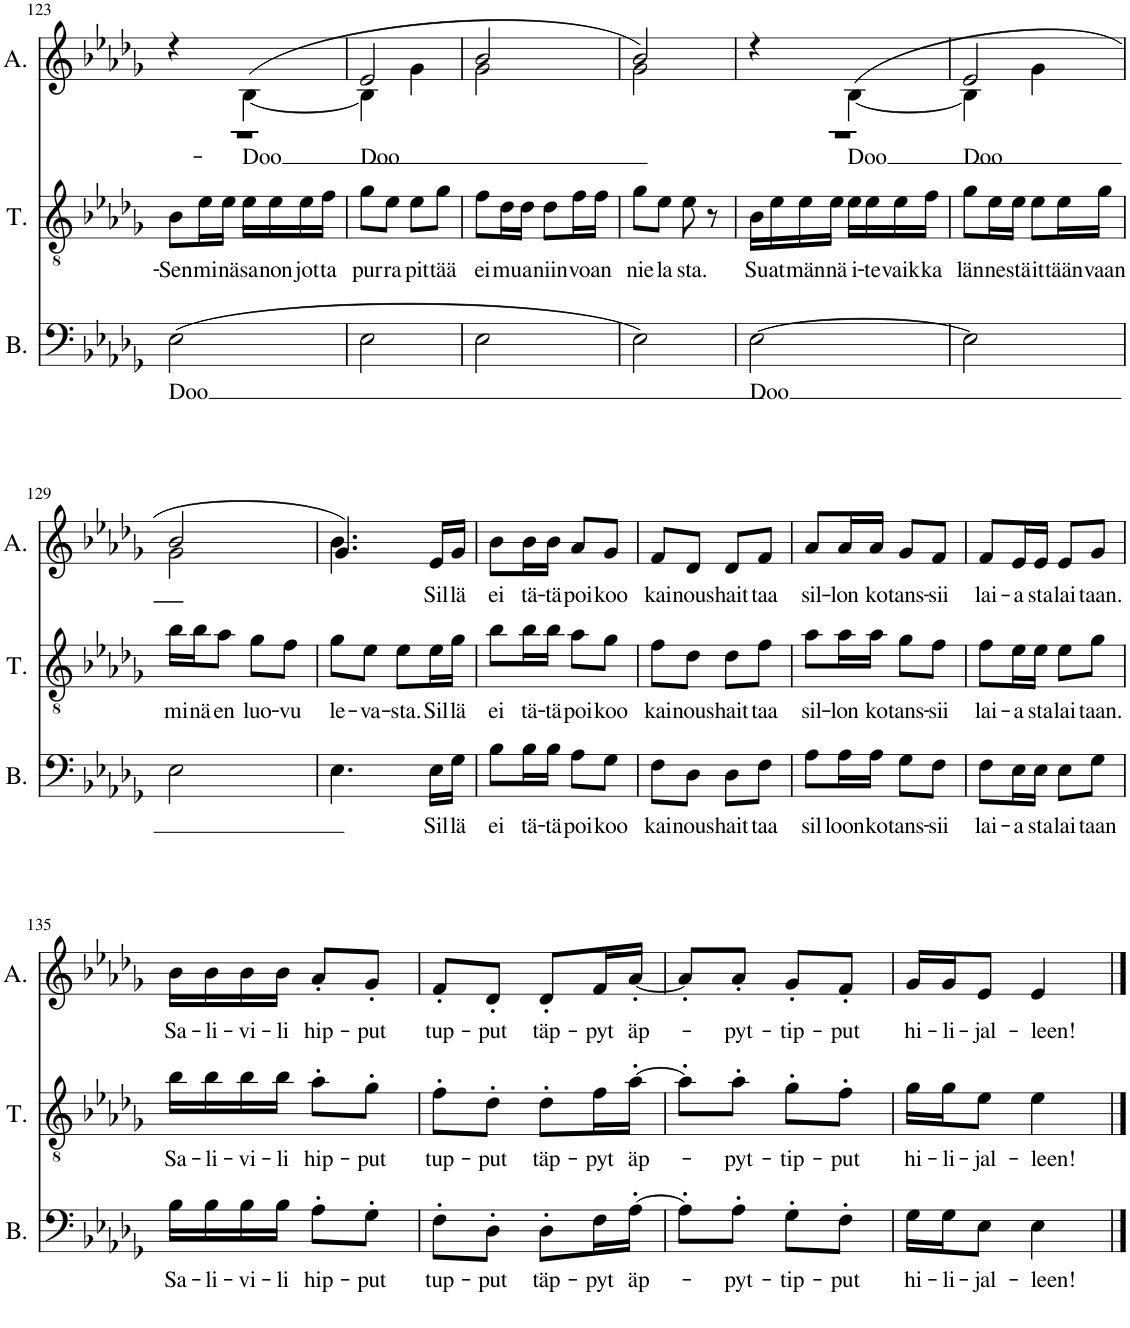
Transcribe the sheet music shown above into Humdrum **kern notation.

**kern	**text	**kern	**text	**kern	**text
*part3	*part3	*part2	*part2	*part1	*part1
*staff3	*staff3	*staff2	*staff2	*staff1	*staff1
*I"Bass	*	*I"Tenor	*	*I"Alto	*
*I'B.	*	*I'T.	*	*I'A.	*
!!LO:PB:g=z
*clefF4	*	*clefGv2	*	*clefG2	*
*k[b-e-a-d-g-]	*	*k[b-e-a-d-g-]	*	*k[b-e-a-d-g-]	*
*M2/4	*	*M2/4	*	*M2/4	*
=123	=123	=123	=123	=123	=123
!	!LO:LY:b	!	!LO:LY:b	!	!
*	*	*	*	*^	*
(2E-\	Doo	8B-\L	Sen	4r	2r	.
!	!	!	!LO:LY:b	!	!	!
.	.	16e-\L	mi-	.	.	.
!	!	!	!LO:LY:b	!	!	!
.	.	16e-\JJ	-nä	.	.	.
!	!	!	!LO:LY:b	!	!	!LO:LY:b
.	.	16e-\LL	sa-	([4B-\	.	Doo
!	!	!	!LO:LY:b	!	!	!
.	.	16e-\	-non	.	.	.
!	!	!	!LO:LY:b	!	!	!
.	.	16e-\	jot-	.	.	.
!	!	!	!LO:LY:b	!	!	!
.	.	16f\JJ	-ta	.	.	.
=124	=124	=124	=124	=124	=124	=124
!	!	!	!LO:LY:b	!	!	!LO:LY:b
2E-\	.	8g-\L	pur-	4B-\]	2e-/	Doo
!	!	!	!LO:LY:b	!	!	!
.	.	8e-\J	-ra	.	.	.
!	!	!	!LO:LY:b	!	!	!
.	.	8e-\L	pit-	4g-\	.	.
!	!	!	!LO:LY:b	!	!	!
.	.	8g-\J	-tää	.	.	.
=125	=125	=125	=125	=125	=125	=125
!	!	!	!LO:LY:b	!	!	!
2E-\	.	8f\L	ei	2g-\	2b-/	.
!	!	!	!LO:LY:b	!	!	!
.	.	16d-\L	mu-	.	.	.
!	!	!	!LO:LY:b	!	!	!
.	.	16d-\JJ	-a	.	.	.
!	!	!	!LO:LY:b	!	!	!
.	.	8d-\L	niin	.	.	.
!	!	!	!LO:LY:b	!	!	!
.	.	16f\L	vo-	.	.	.
!	!	!	!LO:LY:b	!	!	!
.	.	16f\JJ	an	.	.	.
=126	=126	=126	=126	=126	=126	=126
!	!	!	!LO:LY:b	!	!	!
2E-\)	.	8g-\L	nie	2g-\)	2b-/	.
!	!	!	!LO:LY:b	!	!	!
.	.	8e-\J	-la-	.	.	.
!	!	!	!LO:LY:b	!	!	!
.	.	8e-\	-sta.	.	.	.
.	.	8r	.	.	.	.
=127	=127	=127	=127	=127	=127	=127
!	!LO:LY:b	!	!LO:LY:b	!	!	!
[2E-\	Doo	16B-\LL	Su-	4r	2r	.
!	!	!	!LO:LY:b	!	!	!
.	.	16e-\	-at	.	.	.
!	!	!	!LO:LY:b	!	!	!
.	.	16e-\	män-	.	.	.
!	!	!	!LO:LY:b	!	!	!
.	.	16e-\JJ	-nä	.	.	.
!	!	!	!LO:LY:b	!	!	!LO:LY:b
.	.	16e-\LL	i-	([4B-\	.	Doo
!	!	!	!LO:LY:b	!	!	!
.	.	16e-\	-te	.	.	.
!	!	!	!LO:LY:b	!	!	!
.	.	16e-\	vaik-	.	.	.
!	!	!	!LO:LY:b	!	!	!
.	.	16f\JJ	-ka	.	.	.
=128	=128	=128	=128	=128	=128	=128
!	!	!	!LO:LY:b	!	!	!LO:LY:b
2E-\]	.	8g-\L	län-	4B-\]	2e-/	Doo
!	!	!	!LO:LY:b	!	!	!
.	.	16e-\L	-ne-	.	.	.
!	!	!	!LO:LY:b	!	!	!
.	.	16e-\JJ	-stä	.	.	.
!	!	!	!LO:LY:b	!	!	!
.	.	8e-\L	it-	4g-\	.	.
!	!	!	!LO:LY:b	!	!	!
.	.	16e-\L	tään-	.	.	.
!	!	!	!LO:LY:b	!	!	!
.	.	16g-\JJ	-vaan	.	.	.
!!LO:LB:g=z	!!
=129	=129	=129	=129	=129	=129	=129
!	!	!	!LO:LY:b	!	!	!
2E-\	.	16b-\LL	mi-	2g-\	2b-/	.
!	!	!	!LO:LY:b	!	!	!
.	.	16b-\J	-nä	.	.	.
!	!	!	!LO:LY:b	!	!	!
.	.	8a-\J	en	.	.	.
!	!	!	!LO:LY:b	!	!	!
.	.	8g-\L	luo-	.	.	.
!	!	!	!LO:LY:b	!	!	!
.	.	8f\J	-vu	.	.	.
=130	=130	=130	=130	=130	=130	=130
!	!	!	!LO:LY:b	!	!	!
4.E-\	.	8g-\L	le-	4.g-/)	4.b-\	.
!	!	!	!LO:LY:b	!	!	!
.	.	8e-\J	-va-	.	.	.
!	!	!	!LO:LY:b	!	!	!
.	.	8e-\L	-sta.	.	.	.
!	!LO:LY:b	!	!LO:LY:b	!	!	!LO:LY:b
16E-\LL	Sil-	16e-\L	Sil-	16e-/LL	8ryy	Sil-
!	!LO:LY:b	!	!LO:LY:b	!	!	!LO:LY:b
16G-\JJ	-lä	16g-\JJ	-lä	16g-/JJ	.	lä
*	*	*	*	*v	*v	*
=131	=131	=131	=131	=131	=131
!	!LO:LY:b	!	!LO:LY:b	!	!LO:LY:b
8B-\L	ei	8b-\L	ei	8b-\L	ei
!	!LO:LY:b	!	!LO:LY:b	!	!LO:LY:b
16B-\L	tä-	16b-\L	tä-	16b-\L	tä-
!	!LO:LY:b	!	!LO:LY:b	!	!LO:LY:b
16B-\JJ	-tä	16b-\JJ	-tä	16b-\JJ	-tä
!	!LO:LY:b	!	!LO:LY:b	!	!LO:LY:b
8A-\L	poi-	8a-\L	poi-	8a-/L	poi-
!	!LO:LY:b	!	!LO:LY:b	!	!LO:LY:b
8G-\J	-koo	8g-\J	-koo	8g-/J	-koo
=132	=132	=132	=132	=132	=132
!	!LO:LY:b	!	!LO:LY:b	!	!LO:LY:b
8F\L	kai-	8f\L	kai-	8f/L	kai-
!	!LO:LY:b	!	!LO:LY:b	!	!LO:LY:b
8D-\J	-nous	8d-\J	-nous	8d-/J	-nous
!	!LO:LY:b	!	!LO:LY:b	!	!LO:LY:b
8D-\L	hait-	8d-\L	hait-	8d-/L	hait-
!	!LO:LY:b	!	!LO:LY:b	!	!LO:LY:b
8F\J	-taa	8f\J	-taa	8f/J	-taa
=133	=133	=133	=133	=133	=133
!	!LO:LY:b	!	!LO:LY:b	!	!LO:LY:b
8A-\L	sil-	8a-\L	sil-	8a-/L	sil-
!	!LO:LY:b	!	!LO:LY:b	!	!LO:LY:b
16A-\L	-loon	16a-\L	-lon	16a-/L	-lon
!	!LO:LY:b	!	!LO:LY:b	!	!LO:LY:b
16A-\JJ	ko	16a-\JJ	ko	16a-/JJ	ko
!	!LO:LY:b	!	!LO:LY:b	!	!LO:LY:b
8G-\L	tans-	8g-\L	tans-	8g-/L	tans-
!	!LO:LY:b	!	!LO:LY:b	!	!LO:LY:b
8F\J	-sii	8f\J	-sii	8f/J	-sii
=134	=134	=134	=134	=134	=134
!	!LO:LY:b	!	!LO:LY:b	!	!LO:LY:b
8F\L	lai-	8f\L	lai-	8f/L	lai-
!	!LO:LY:b	!	!LO:LY:b	!	!LO:LY:b
16E-\L	-a-	16e-\L	-a-	16e-/L	-a-
!	!LO:LY:b	!	!LO:LY:b	!	!LO:LY:b
16E-\JJ	-sta	16e-\JJ	-sta	16e-/JJ	-sta
!	!LO:LY:b	!	!LO:LY:b	!	!LO:LY:b
8E-\L	lai-	8e-\L	lai-	8e-/L	lai-
!	!LO:LY:b	!	!LO:LY:b	!	!LO:LY:b
8G-\J	-taan	8g-\J	-taan.	8g-/J	-taan.
!!LO:LB:g=z
=135	=135	=135	=135	=135	=135
!	!LO:LY:b	!	!LO:LY:b	!	!LO:LY:b
16B-\LL	Sa-	16b-\LL	Sa-	16b-\LL	Sa-
!	!LO:LY:b	!	!LO:LY:b	!	!LO:LY:b
16B-\	-li-	16b-\	-li-	16b-\	-li-
!	!LO:LY:b	!	!LO:LY:b	!	!LO:LY:b
16B-\	-vi-	16b-\	-vi-	16b-\	-vi-
!	!LO:LY:b	!	!LO:LY:b	!	!LO:LY:b
16B-\JJ	-li	16b-\JJ	-li	16b-\JJ	-li
!	!LO:LY:b	!	!LO:LY:b	!	!LO:LY:b
8A-'\L	hip-	8a-'\L	hip-	8a-'/L	hip-
!	!LO:LY:b	!	!LO:LY:b	!	!LO:LY:b
8G-'\J	-put	8g-'\J	-put	8g-'/J	-put
=136	=136	=136	=136	=136	=136
!	!LO:LY:b	!	!LO:LY:b	!	!LO:LY:b
8F'\L	tup-	8f'\L	tup-	8f'/L	tup-
!	!LO:LY:b	!	!LO:LY:b	!	!LO:LY:b
8D-'\J	-put	8d-'\J	-put	8d-'/J	-put
!	!LO:LY:b	!	!LO:LY:b	!	!LO:LY:b
8D-'\L	täp-	8d-'\L	täp-	8d-'/L	täp-
!	!LO:LY:b	!	!LO:LY:b	!	!LO:LY:b
16F\L	pyt	16f\L	pyt	16f/L	pyt
!	!LO:LY:b	!	!LO:LY:b	!	!LO:LY:b
[16A-'\JJ	äp-	[16a-'\JJ	äp-	[16a-'/JJ	äp-
=137	=137	=137	=137	=137	=137
8A-'\L]	.	8a-'\L]	.	8a-'/L]	.
!	!LO:LY:b	!	!LO:LY:b	!	!LO:LY:b
8A-'\J	-pyt-	8a-'\J	-pyt-	8a-'/J	-pyt-
!	!LO:LY:b	!	!LO:LY:b	!	!LO:LY:b
8G-'\L	-tip-	8g-'\L	-tip-	8g-'/L	-tip-
!	!LO:LY:b	!	!LO:LY:b	!	!LO:LY:b
8F'\J	-put	8f'\J	-put	8f'/J	-put
=138	=138	=138	=138	=138	=138
!	!LO:LY:b	!	!LO:LY:b	!	!LO:LY:b
16G-\LL	hi-	16g-\LL	hi-	16g-/LL	hi-
!	!LO:LY:b	!	!LO:LY:b	!	!LO:LY:b
16G-\J	-li-	16g-\J	-li-	16g-/J	-li-
!	!LO:LY:b	!	!LO:LY:b	!	!LO:LY:b
8E-\J	-jal-	8e-\J	-jal-	8e-/J	-jal-
!	!LO:LY:b	!	!LO:LY:b	!	!LO:LY:b
4E-\	-leen!-	4e-\	-leen!-	4e-/	-leen!-
==	==	==	==	==	==
*-	*-	*-	*-	*-	*-
